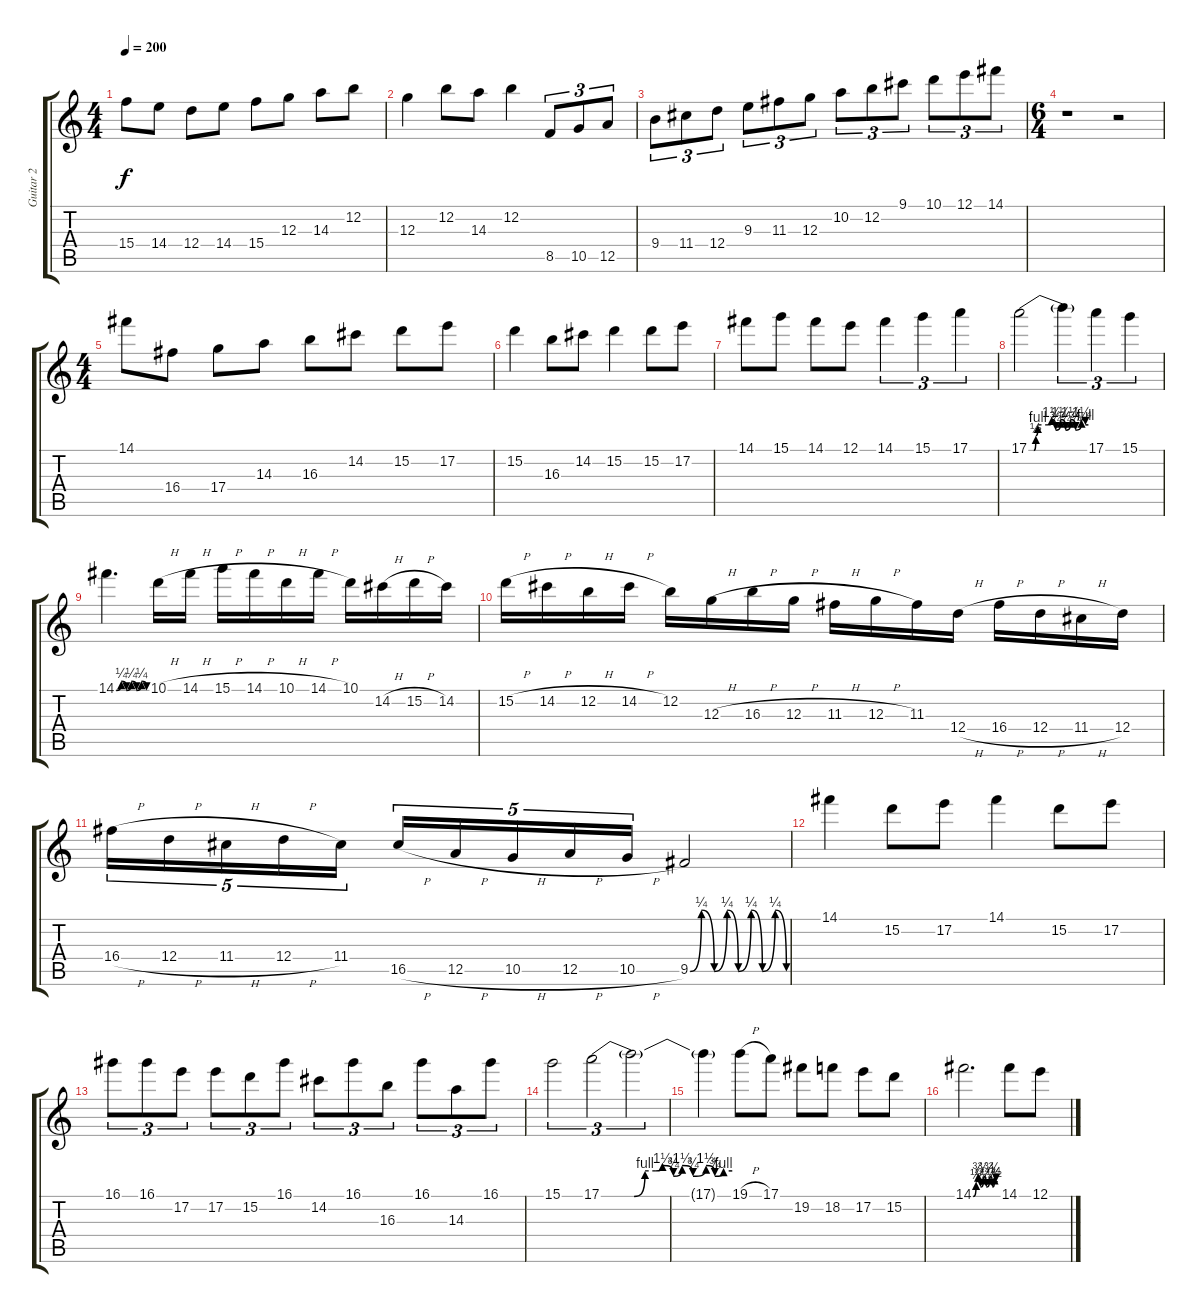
\track ("Guitar 2" "Guitar 2") {instrument distortionguitar}
\staff {score tabs}
\tuning (E4 B3 G3 D3 A2 E2) {hide}
\ts (4 4)
\tempo 200
\clef g2
\ks c
15.4.8{dy f} 14.4.8 12.4.8 14.4.8 15.4.8 12.3.8 14.3.8 12.2.8 |
12.3.4 12.2.8 14.3.8 12.2.4 8.5.8{tu (3 2)} 10.5.8{tu (3 2)} 12.5.8{tu (3 2)} |
9.4.8{tu (3 2)} 11.4.8{tu (3 2)} 12.4.8{tu (3 2)} 9.3.8{tu (3 2)} 11.3.8{tu (3 2)} 12.3.8{tu (3 2)} 10.2.8{tu (3 2)} 12.2.8{tu (3 2)} 9.1.8{tu (3 2)} 10.1.8{tu (3 2)} 12.1.8{tu (3 2)} 14.1.8{tu (3 2)} |
\ts (6 4)
r.1 r.2 |
\ts (4 4)
14.1.8 16.4.8 17.4.8 14.3.8 16.3.8 14.2.8 15.2.8 17.2.8 |
15.2.4 16.3.8 14.2.8 15.2.4 15.2.8 17.2.8 |
14.1.8 15.1.8 14.1.8 12.1.8 14.1.4{tu (3 2)} 15.1.4{tu (3 2)} 17.1.4{tu (3 2)} |
17.1{be (custom 0 0 5 0 7 2 9 4 20 4 23 5 27 3 32 5 37 3 42 5 47 3 53 5 57 4 60 4)}.2 17.1{t}.4{tu (3 2)} 17.1.4{tu (3 2)} 15.1.4{tu (3 2)} |
14.1{be (custom 0 0 10 1 20 0 30 1 40 0 50 1 60 0)}.4{d} 10.1{h}.16 14.1{h}.16 15.1{h}.16 14.1{h}.16 10.1{h}.16 14.1{h}.16 10.1.16 14.2{h}.16 15.2{h}.16 14.2.16 |
15.2{h}.16 14.2{h}.16 12.2{h}.16 14.2{h}.16 12.2.16 12.3{h}.16 16.3{h}.16 12.3{h}.16 11.3{h}.16 12.3{h}.16 11.3.16 12.4{h}.16 16.4{h}.16 12.4{h}.16 11.4{h}.16 12.4.16 |
16.4{h}.16{tu (5 4)} 12.4{h}.16{tu (5 4)} 11.4{h}.16{tu (5 4)} 12.4{h}.16{tu (5 4)} 11.4.16{tu (5 4)} 16.5{h}.16{tu (5 4)} 12.5{h}.16{tu (5 4)} 10.5{h}.16{tu (5 4)} 12.5{h}.16{tu (5 4)} 10.5{h}.16{tu (5 4)} 9.5{be (custom 0 0 7 1 15 0 23 1 30 0 38 1 45 0 53 1 60 0)}.2 |
14.1.4 15.2.8 17.2.8 14.1.4 15.2.8 17.2.8 |
16.1.8{tu (3 2)} 16.1.8{tu (3 2)} 17.2.8{tu (3 2)} 17.2.8{tu (3 2)} 15.2.8{tu (3 2)} 16.1.8{tu (3 2)} 14.2.8{tu (3 2)} 16.1.8{tu (3 2)} 16.3.8{tu (3 2)} 16.1.8{tu (3 2)} 14.3.8{tu (3 2)} 16.1.8{tu (3 2)} |
15.1.2{tu (3 2)} 17.1{be (custom 0 0 15 0 20 4 25 4 28 5 33 3 37 5 42 3 48 5 52 3 56 4 60 4)}.2{tu (3 2)} 17.1{t}.2{tu (3 2)} |
17.1{t}.4 19.1{h}.8 17.1.8 19.2.8 18.2.8 17.2.8 15.2.8 |
14.1{be (custom 0 0 7 2 12 3 18 1 25 3 32 1 40 3 47 1 52 3 56 2 60 2)}.2{d} 14.1.8 12.1.8
